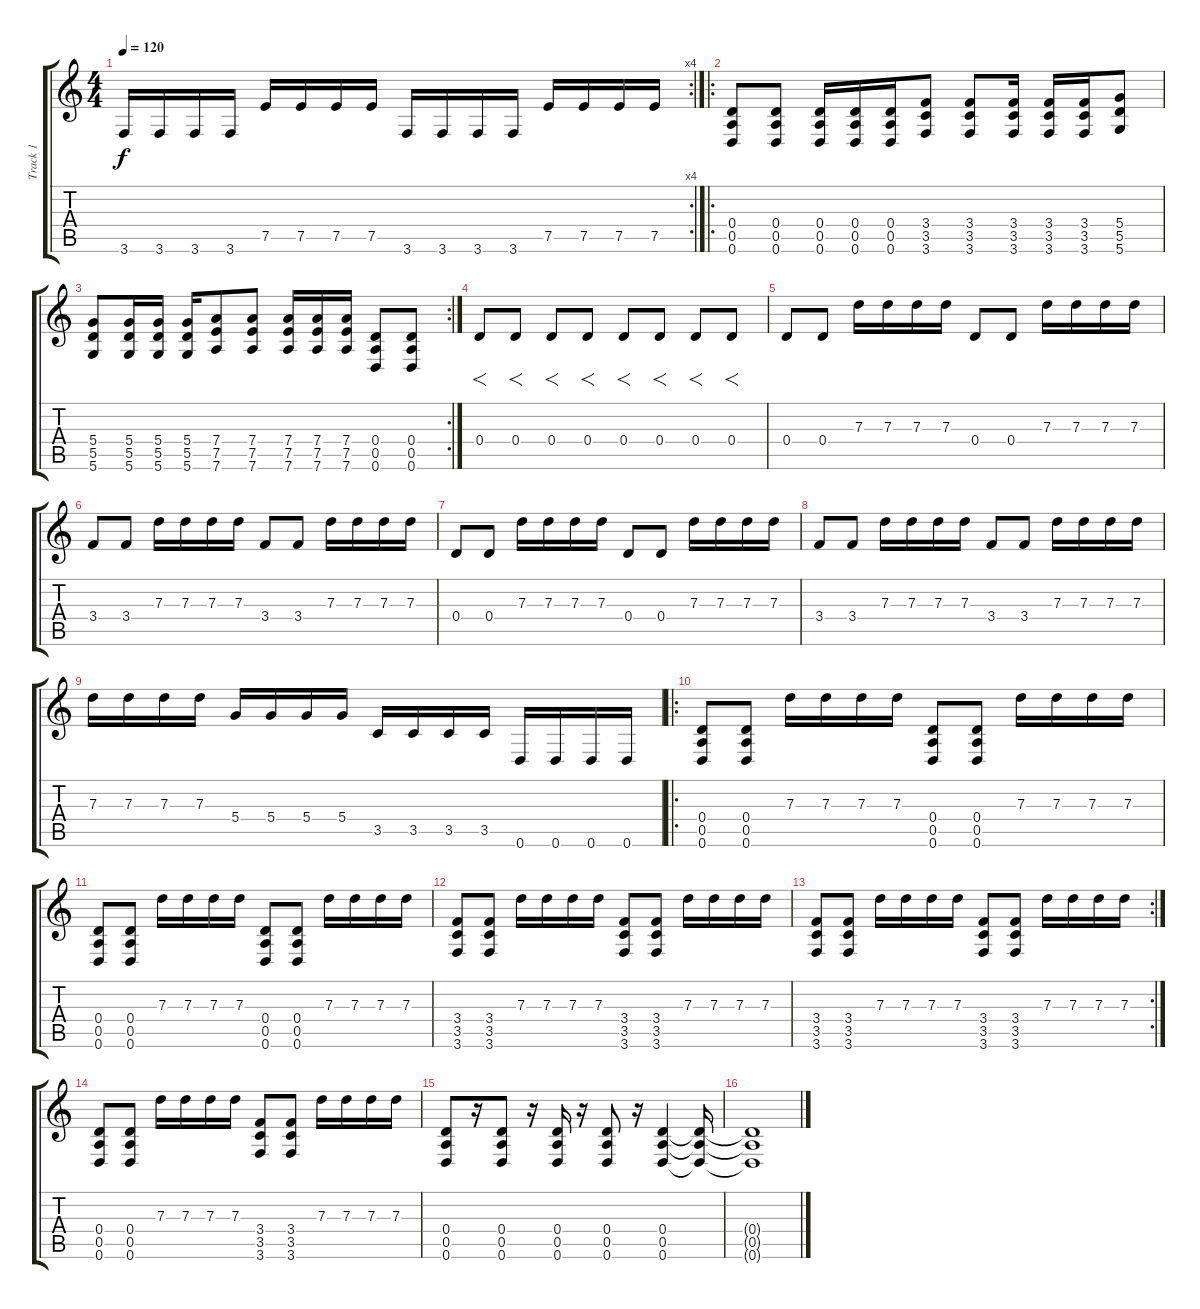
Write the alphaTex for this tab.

\track ("Track 1" "Track 1") {instrument distortionguitar}
\staff {score tabs}
\tuning (E4 B3 G3 D3 A2 D2) {hide}
\rc 4
\ts (4 4)
\tempo 120
\clef g2
\ks c
3.6.16{dy f} 3.6.16 3.6.16 3.6.16 7.5.16 7.5.16 7.5.16 7.5.16 3.6.16 3.6.16 3.6.16 3.6.16 7.5.16 7.5.16 7.5.16 7.5.16 |
\ro
(0.4 0.5 0.6).8 (0.4 0.5 0.6).8 (0.4 0.5 0.6).16 (0.4 0.5 0.6).16 (0.4 0.5 0.6).16 (3.4 3.5 3.6).8 (3.4 3.5 3.6).8 (3.4 3.5 3.6).16 (3.4 3.5 3.6).16 (3.4 3.5 3.6).16 (5.4 5.5 5.6).8 |
\rc 2
(5.4 5.5 5.6).8 (5.4 5.5 5.6).16 (5.4 5.5 5.6).16 (5.4 5.5 5.6).16 (7.4 7.5 7.6).8 (7.4 7.5 7.6).8 (7.4 7.5 7.6).16 (7.4 7.5 7.6).16 (7.4 7.5 7.6).16 (0.4 0.5 0.6).8 (0.4 0.5 0.6).8 |
0.4.8{f} 0.4.8{f} 0.4.8{f} 0.4.8{f} 0.4.8{f} 0.4.8{f} 0.4.8{f} 0.4.8{f} |
0.4.8 0.4.8 7.3.16 7.3.16 7.3.16 7.3.16 0.4.8 0.4.8 7.3.16 7.3.16 7.3.16 7.3.16 |
3.4.8 3.4.8 7.3.16 7.3.16 7.3.16 7.3.16 3.4.8 3.4.8 7.3.16 7.3.16 7.3.16 7.3.16 |
0.4.8 0.4.8 7.3.16 7.3.16 7.3.16 7.3.16 0.4.8 0.4.8 7.3.16 7.3.16 7.3.16 7.3.16 |
3.4.8 3.4.8 7.3.16 7.3.16 7.3.16 7.3.16 3.4.8 3.4.8 7.3.16 7.3.16 7.3.16 7.3.16 |
7.3.16 7.3.16 7.3.16 7.3.16 5.4.16 5.4.16 5.4.16 5.4.16 3.5.16 3.5.16 3.5.16 3.5.16 0.6.16 0.6.16 0.6.16 0.6.16 |
\ro
(0.4 0.5 0.6).8 (0.4 0.5 0.6).8 7.3.16 7.3.16 7.3.16 7.3.16 (0.4 0.5 0.6).8 (0.4 0.5 0.6).8 7.3.16 7.3.16 7.3.16 7.3.16 |
(0.4 0.5 0.6).8 (0.4 0.5 0.6).8 7.3.16 7.3.16 7.3.16 7.3.16 (0.4 0.5 0.6).8 (0.4 0.5 0.6).8 7.3.16 7.3.16 7.3.16 7.3.16 |
(3.4 3.5 3.6).8 (3.4 3.5 3.6).8 7.3.16 7.3.16 7.3.16 7.3.16 (3.4 3.5 3.6).8 (3.4 3.5 3.6).8 7.3.16 7.3.16 7.3.16 7.3.16 |
\rc 2
(3.4 3.5 3.6).8 (3.4 3.5 3.6).8 7.3.16 7.3.16 7.3.16 7.3.16 (3.4 3.5 3.6).8 (3.4 3.5 3.6).8 7.3.16 7.3.16 7.3.16 7.3.16 |
(0.4 0.5 0.6).8 (0.4 0.5 0.6).8 7.3.16 7.3.16 7.3.16 7.3.16 (3.4 3.5 3.6).8 (3.4 3.5 3.6).8 7.3.16 7.3.16 7.3.16 7.3.16 |
(0.4 0.5 0.6).8 r.16 (0.4 0.5 0.6).8 r.16 (0.4 0.5 0.6).16 r.16 (0.4 0.5 0.6).8 r.16 (0.4 0.5 0.6).4 (0.4{t} 0.5{t} 0.6{t}).16 |
(0.4{t} 0.5{t} 0.6{t}).1
